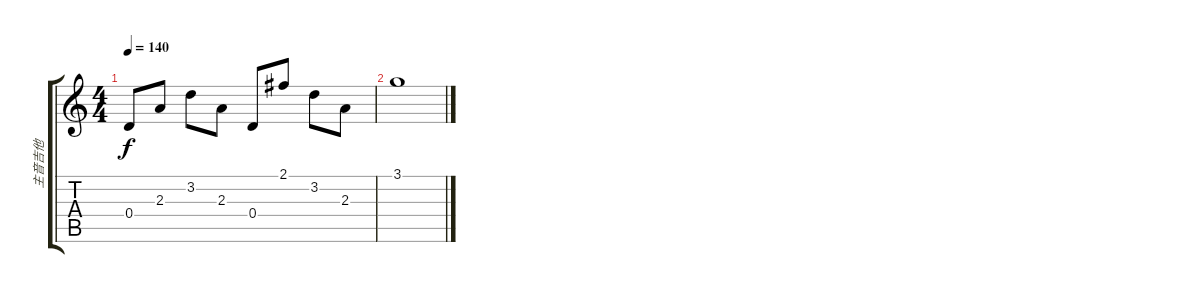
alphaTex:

\track ("主音吉他" "主音吉他") {instrument overdrivenguitar}
\staff {score tabs}
\tuning (E4 B3 G3 D3 A2 E2) {hide}
\ts (4 4)
\tempo 140
\clef g2
\ks c
0.4.8{dy f} 2.3.8 3.2.8 2.3.8 0.4.8 2.1.8 3.2.8 2.3.8 |
3.1.1
